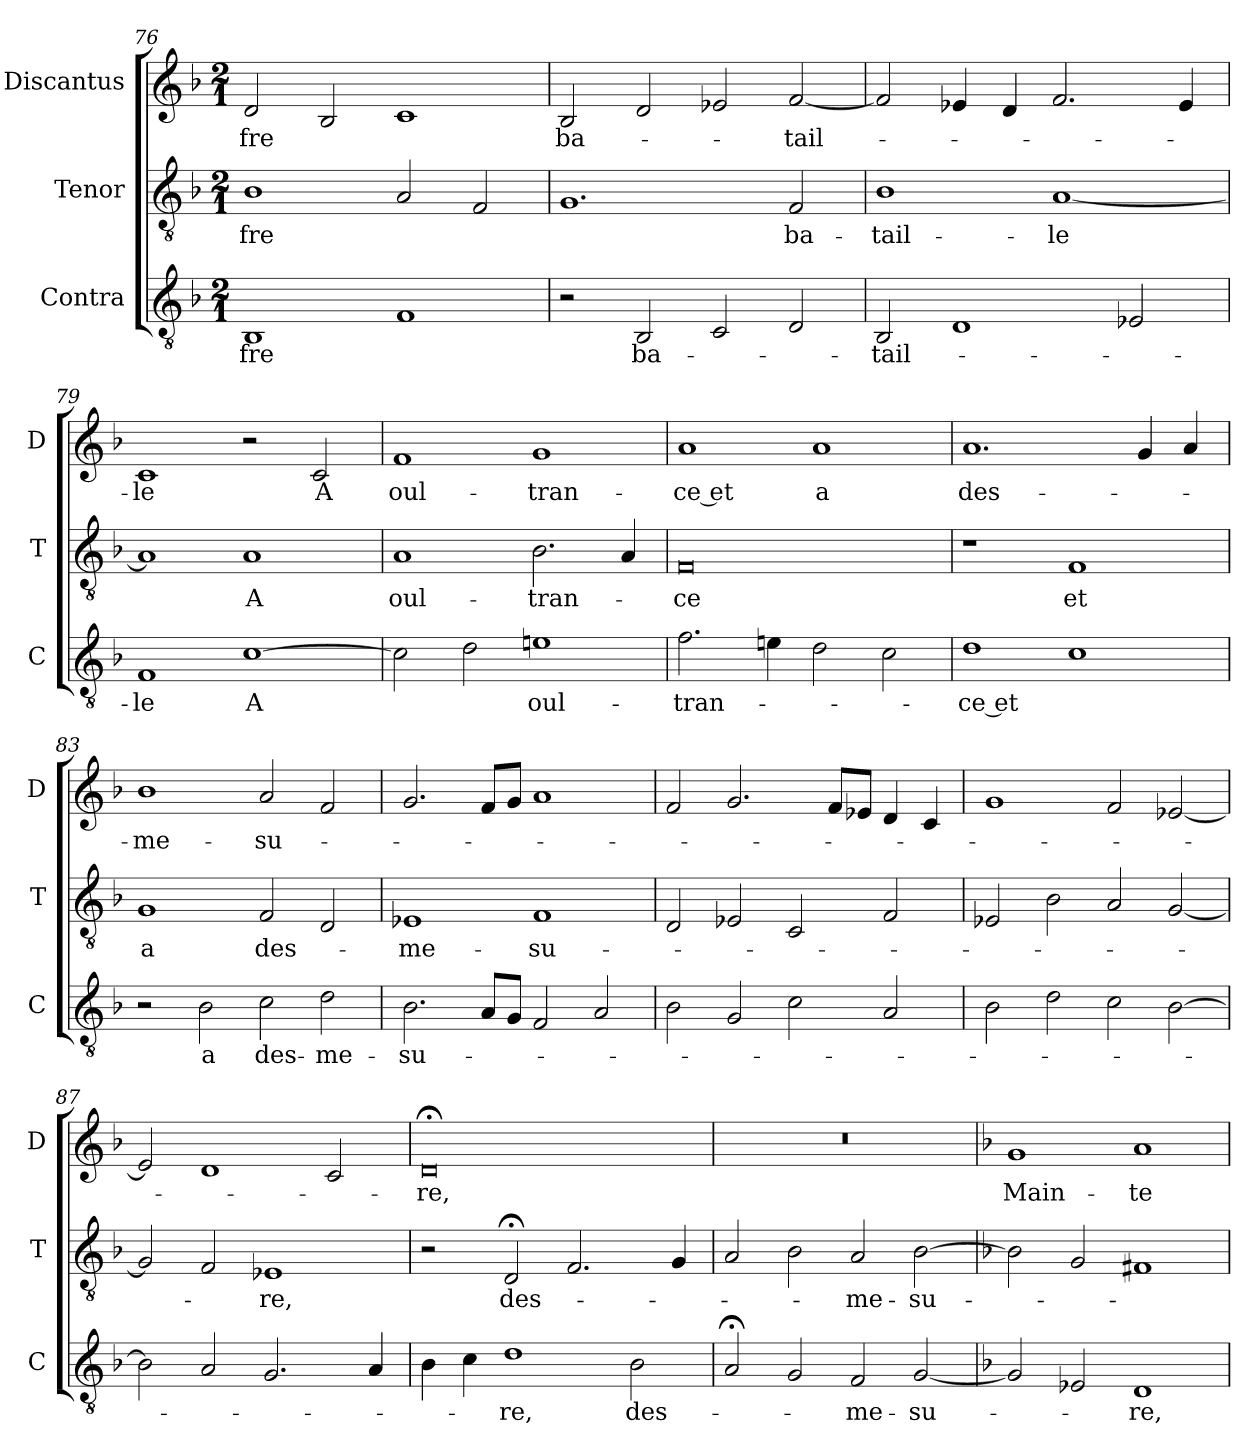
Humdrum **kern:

**kern	**text	**kern	**text	**kern	**text
*part3	*part3	*part2	*part2	*part1	*part1
*staff3	*staff3	*staff2	*staff2	*staff1	*staff1
*I"Contra	*	*I"Tenor	*	*I"Discantus	*
*I'C	*	*I'T	*	*I'D	*
*clefGv2	*	*clefGv2	*	*clefG2	*
*k[b-]	*	*k[b-]	*	*k[b-]	*
*M2/1	*	*M2/1	*	*M2/1	*
=76	=76	=76	=76	=76	=76
1BB-	-fre	1B-	-fre	2d/	-fre
.	.	.	.	2B-/	.
1F	.	2A/	.	1c	.
.	.	2F/	.	.	.
=77	=77	=77	=77	=77	=77
2r	.	1.G	.	2B-/	ba-
2BB-/	ba-	.	.	2d/	.
2C/	.	.	.	2e-/	.
2D/	.	2F/	ba-	[2f/	-tail-
=78	=78	=78	=78	=78	=78
2BB-/	-tail-	1B-	-tail-	2f/]	.
1D	.	.	.	4e-/	.
.	.	.	.	4d/	.
.	.	[1A	-le	2.f/	.
2E-/	.	.	.	.	.
.	.	.	.	4e-/	.
=79	=79	=79	=79	=79	=79
1F	-le	1A]	.	1c	-le
[1c	A	1A	A	2r	.
.	.	.	.	2c/	A
=80	=80	=80	=80	=80	=80
2c\]	.	1A	oul-	1f	oul-
2d\	.	.	.	.	.
1en	oul-	2.B-\	-tran-	1g	-tran-
.	.	4A/	.	.	.
=81	=81	=81	=81	=81	=81
2.f\	-tran-	0F	-ce	1a	-ce et
4en\	.	.	.	.	.
2d\	.	.	.	1a	a
2c\	.	.	.	.	.
=82	=82	=82	=82	=82	=82
1d	-ce et	1r	.	1.a	des-
1c	.	1F	et	.	.
.	.	.	.	4g/	.
.	.	.	.	4a/	.
=83	=83	=83	=83	=83	=83
2r	.	1G	a	1b-	-me-
2B-\	a	.	.	.	.
2c\	des-	2F/	des-	2a/	-su-
2d\	-me-	2D/	.	2f/	.
=84	=84	=84	=84	=84	=84
2.B-\	-su-	1E-	-me-	2.g/	.
8A/L	.	.	.	8f/L	.
8G/J	.	.	.	8g/J	.
2F/	.	1F	-su-	1a	.
2A/	.	.	.	.	.
=85	=85	=85	=85	=85	=85
2B-\	.	2D/	.	2f/	.
2G/	.	2E-/	.	2.g/	.
2c\	.	2C/	.	.	.
.	.	.	.	8f/L	.
.	.	.	.	8e-/J	.
2A/	.	2F/	.	4d/	.
.	.	.	.	4c/	.
=86	=86	=86	=86	=86	=86
2B-\	.	2E-/	.	1g	.
2d\	.	2B-\	.	.	.
2c\	.	2A/	.	2f/	.
[2B-\	.	[2G/	.	[2e-/	.
=87	=87	=87	=87	=87	=87
2B-\]	.	2G/]	.	2e-/]	.
2A/	.	2F/	.	1d	.
2.G/	.	1E-	-re,	.	.
.	.	.	.	2c/	.
4A/	.	.	.	.	.
=88	=88	=88	=88	=88	=88
4B-\	.	2r	.	0d;<	-re,
4c\	.	.	.	.	.
1d	-re,	2D;</	des-	.	.
.	.	2.F/	.	.	.
2B-\	des-	.	.	.	.
.	.	4G/	.	.	.
=89	=89	=89	=89	=89	=89
2A;</	.	2A/	.	0r	.
2G/	.	2B-\	.	.	.
2F/	-me-	2A/	-me-	.	.
[2G/	-su-	[2B-\	-su-	.	.
=90	=90	=90	=90	=90	=90
*	*	*	*	*k[b-]	*
2G/]	.	2B-\]	.	1g	Main-
2E-/	.	2G/	.	.	.
1D	-re,	1F#X	.	1a	-te-
=	=	=	=	=	=
*-	*-	*-	*-	*-	*-
